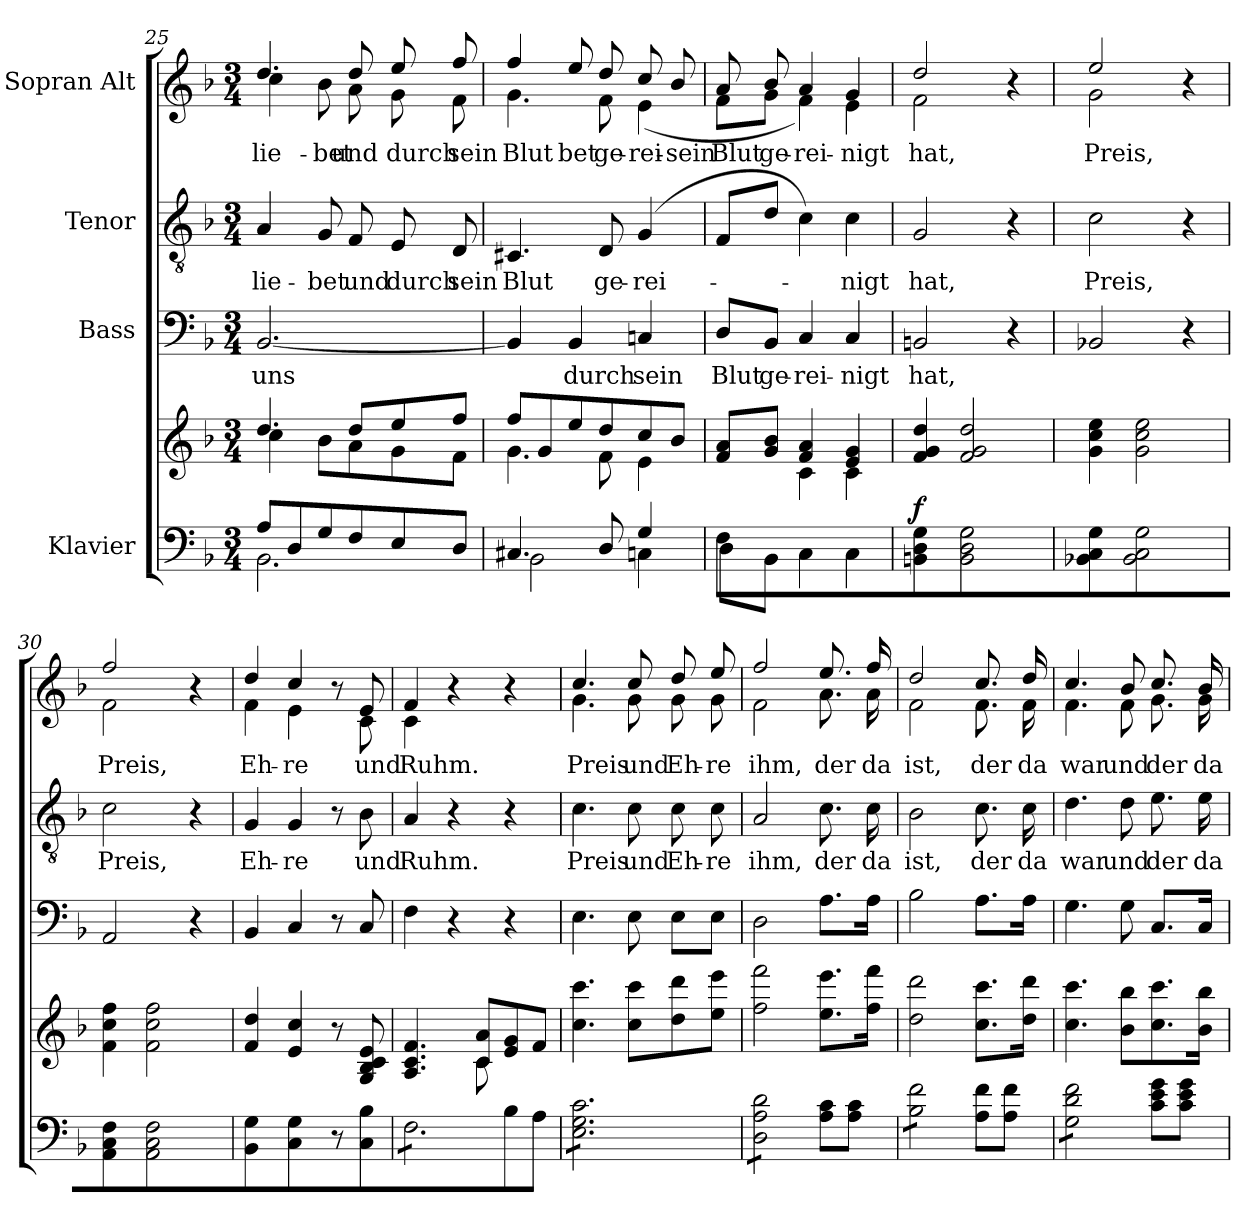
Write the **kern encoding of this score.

**kern	**kern	**dynam	**kern	**text	**kern	**text	**kern	**text
*part4	*part4	*part4	*part3	*part3	*part2	*part2	*part1	*part1
*staff5	*staff4	*staff4/5	*staff3	*staff3	*staff2	*staff2	*staff1	*staff1
*I"Klavier	*	*	*I"Bass	*	*I"Tenor	*	*I"Sopran Alt	*
!!LO:LB:g=z
*clefF4	*clefG2	*	*clefF4	*	*clefGv2	*	*clefG2	*
*k[b-]	*k[b-]	*	*k[b-]	*	*k[b-]	*	*k[b-]	*
*M3/4	*M3/4	*	*M3/4	*	*M3/4	*	*M3/4	*
=25	=25	=25	=25	=25	=25	=25	=25	=25
*^	*^	*	*	*	*	*	*	*
!	!	!	!	!	!	!LO:LY:b	!	!LO:LY:b	!	!LO:LY:b
*	*	*	*	*	*	*	*	*	*^	*
!	!	!	!	!	!	!	!	!	!	!	!LO:LY:b
8A/L	2.BB-\	4.dd/	4cc\	.	[2.BB-/	uns	4A/	-lie-	4.dd/	4cc\	-lie-
8D/	.	.	.	.	.	.	.	.	.	.	.
!	!	!	!	!	!	!	!	!LO:LY:b	!	!	!LO:LY:b
8G/	.	.	8b-\L	.	.	.	8G/	-bet	.	8b-\	-bet
!	!	!	!	!	!	!	!	!LO:LY:b	!	!	!LO:LY:b
!	!	!	!	!	!	!	!	!	!	!	!LO:LY:b
8F/	.	8dd/L	8a\	.	.	.	8F/	und	8dd/	8a\	und
!	!	!	!	!	!	!	!	!LO:LY:b	!	!	!LO:LY:b
!	!	!	!	!	!	!	!	!	!	!	!LO:LY:b
8E/	.	8ee/	8g\	.	.	.	8E/	durch	8ee/	8g\	durch
!	!	!	!	!	!	!	!	!LO:LY:b	!	!	!LO:LY:b
!	!	!	!	!	!	!	!	!	!	!	!LO:LY:b
8D/J	.	8ff/J	8f\J	.	.	.	8D/	sein	8ff/	8f\	sein
=26	=26	=26	=26	=26	=26	=26	=26	=26	=26	=26	=26
!	!	!	!	!	!	!	!	!LO:LY:b	!	!	!LO:LY:b
!	!	!	!	!	!	!	!	!	!	!	!LO:LY:b
4.C#X/	2BB-\	8ff/L	4.g\	.	4BB-/]	.	4.C#X/	Blut	4ff/	4.g\	Blut
.	.	8g/	.	.	.	.	.	.	.	.	.
!	!	!	!	!	!	!LO:LY:b	!	!	!	!	!LO:LY:b
.	.	8ee/	.	.	4BB-/	durch	.	.	8ee/	.	-bet
!	!	!	!	!	!	!	!	!LO:LY:b	!	!	!LO:LY:b
!	!	!	!	!	!	!	!	!	!	!	!LO:LY:b
8D/	.	8dd/	8f\	.	.	.	8D/	ge-	8dd/	8f\	ge-
!	!	!	!	!	!	!LO:LY:b	!	!LO:LY:b	!	!	!LO:LY:b
!	!	!	!	!	!	!	!	!	!	!	!LO:LY:b
4G/	4Cn\	8cc/	4e\	.	4Cn/	sein	(4G/	-rei-	8cc/	(4e\	-rei-
!	!	!	!	!	!	!	!	!	!	!	!LO:LY:b
.	.	8b-/J	.	.	.	.	.	.	8b-/	.	sein
=27	=27	=27	=27	=27	=27	=27	=27	=27	=27	=27	=27
*	*	*	*^	*	*	*	*	*	*	*	*
!	!	!	!	!	!	!	!LO:LY:b	!	!	!	!	!LO:LY:b
8F/L	8D\L	8f/ 8a/L	4ryy	8ryy	.	8D/L	Blut	8F/L	.	8a/	8f\L	Blut
!	!	!	!	!	!	!	!LO:LY:b	!	!	!	!	!LO:LY:b
8ryy	8BB-\J	8g/ 8b-/J	.	8d\J	.	8BB-/J	ge-	8d/J	.	8b-/	8g\J	ge-
!	!	!	!	!	!	!	!LO:LY:b	!	!	!	!	!LO:LY:b
2ryy	4C\	4f/ 4a/	4c\	2ryy	.	4C/	-rei-	4c\)	.	4a/	4f\)	-rei-
!	!	!	!	!	!	!	!LO:LY:b	!	!LO:LY:b	!	!	!LO:LY:b
!	!	!	!	!	!	!	!	!	!	!	!	!LO:LY:b
.	4C\	4e/ 4g/	4c\	.	.	4C/	-nigt	4c\	-nigt	4g/	4e\	-nigt
*	*	*	*v	*v	*	*	*	*	*	*	*	*
=28	=28	=28	=28	=28	=28	=28	=28	=28	=28	=28	=28
!	!	!	!	!	!	!LO:LY:b	!	!LO:LY:b	!	!	!LO:LY:b
!	!	!	!	!LO:DY:a=2	!	!	!	!	!	!	!LO:LY:b
*v	*v	*	*	*	*	*	*	*	*	*	*
*	*v	*v	*	*	*	*	*	*	*	*
4BBn\ 4D\ 4G\	4f/ 4g/ 4dd/	f	2BBn/	hat,	2G/	hat,	2dd/	2f\	hat,
2BB\ 2D\ 2G\	2f/ 2g/ 2dd/	.	.	.	.	.	.	.	.
.	.	.	4r	.	4r	.	4r	4ryy	.
!!LO:LB:g=z	!!
=29	=29	=29	=29	=29	=29	=29	=29	=29	=29
!	!	!	!	!	!	!LO:LY:b	!	!	!LO:LY:b
4BB-X\ 4C\ 4G\	4g\ 4cc\ 4ee\	.	2BB-X/	.	2c\	Preis,	2ee/	2g\	Preis,
2BB-\ 2C\ 2G\	2g\ 2cc\ 2ee\	.	.	.	.	.	.	.	.
.	.	.	4r	.	4r	.	4r	4ryy	.
=30	=30	=30	=30	=30	=30	=30	=30	=30	=30
!	!	!	!	!	!	!LO:LY:b	!	!	!LO:LY:b
4AA/ 4C/ 4F/	4f\ 4cc\ 4ff\	.	2AA/	.	2c\	Preis,	2ff/	2f\	Preis,
2AA/ 2C/ 2F/	2f\ 2cc\ 2ff\	.	.	.	.	.	.	.	.
.	.	.	4r	.	4r	.	4r	4ryy	.
=31	=31	=31	=31	=31	=31	=31	=31	=31	=31
!	!	!	!	!	!	!LO:LY:b	!	!	!LO:LY:b
4BB-\ 4G\	4f/ 4dd/	.	4BB-/	.	4G/	Eh-	4dd/	4f\	Eh-
!	!	!	!	!	!	!LO:LY:b	!	!	!LO:LY:b
4C\ 4G\	4e/ 4cc/	.	4C/	.	4G/	-re	4cc/	4e\	-re
8r	8r	.	8r	.	8r	.	8r	8ryy	.
!	!	!	!	!	!	!LO:LY:b	!	!	!LO:LY:b
8C\ 8B-\	8G/ 8B-/ 8c/ 8e/	.	8C/	.	8B-\	und	8e/	8c\	und
=32	=32	=32	=32	=32	=32	=32	=32	=32	=32
*^	*^	*	*	*	*	*	*	*	*
!	!	!	!	!	!	!	!	!LO:LY:b	!	!	!LO:LY:b
*tremolo	*	*	*	*	*	*	*	*	*	*	*
4.ryy	8F\L	4.A/ 4.c/ 4.f/	4.ryy	.	4F\	.	4A/	Ruhm.	4f/	4c\	Ruhm.
.	8F\	.	.	.	.	.	.	.	.	.	.
.	8F\	.	.	.	4r	.	4r	.	4r	4ryy	.
8ryy	8F\	8c/ 8a/L	8c\L	.	.	.	.	.	.	.	.
8B-/	8F\	8e/ 8g/	4ryy	.	4r	.	4r	.	4r	4ryy	.
8A/J	8F\J	8f/J	.	.	.	.	.	.	.	.	.
*v	*v	*	*	*	*	*	*	*	*	*	*
*	*v	*v	*	*	*	*	*	*	*	*
=33	=33	=33	=33	=33	=33	=33	=33	=33	=33
!	!	!	!	!	!	!LO:LY:b	!	!	!LO:LY:b
8E\ 8G\ 8c\L	4.cc\ 4.ccc\	.	4.E\	.	4.c\	Preis	4.cc/	4.g\	Preis
8E\ 8G\ 8c\	.	.	.	.	.	.	.	.	.
8E\ 8G\ 8c\	.	.	.	.	.	.	.	.	.
!	!	!	!	!	!	!LO:LY:b	!	!	!LO:LY:b
8E\ 8G\ 8c\	8cc\ 8ccc\L	.	8E\	.	8c\	und	8cc/	8g\	und
!	!	!	!	!	!	!LO:LY:b	!	!	!LO:LY:b
8E\ 8G\ 8c\	8dd\ 8ddd\	.	8E\L	.	8c\	Eh-	8dd/	8g\	Eh-
!	!	!	!	!	!	!LO:LY:b	!	!	!LO:LY:b
8E\ 8G\ 8c\J	8ee\ 8eee\J	.	8E\J	.	8c\	-re	8ee/	8g\	-re
!!LO:PB:g=z	!!
=34	=34	=34	=34	=34	=34	=34	=34	=34	=34
!	!	!	!	!	!	!LO:LY:b	!	!	!LO:LY:b
8D\ 8A\ 8d\L	2ff\ 2fff\	.	2D\	.	2A/	ihm,	2ff/	2f\	ihm,
8D\ 8A\ 8d\	.	.	.	.	.	.	.	.	.
8D\ 8A\ 8d\	.	.	.	.	.	.	.	.	.
8D\ 8A\ 8d\J	.	.	.	.	.	.	.	.	.
*Xtremolo	*	*	*	*	*	*	*	*	*
!	!	!	!	!	!	!LO:LY:b	!	!	!LO:LY:b
8A\ 8c\L	8.ee\ 8.eee\L	.	8.A\L	.	8.c\	der	8.ee/	8.a\	der
8A\ 8c\J	.	.	.	.	.	.	.	.	.
!	!	!	!	!	!	!LO:LY:b	!	!	!LO:LY:b
.	16ff\ 16fff\Jk	.	16A\Jk	.	16c\	da	16ff/	16a\	da
=35	=35	=35	=35	=35	=35	=35	=35	=35	=35
!	!	!	!	!	!	!LO:LY:b	!	!	!LO:LY:b
*tremolo	*	*	*	*	*	*	*	*	*
8B-\ 8f\L	2dd\ 2ddd\	.	2B-\	.	2B-\	ist,	2dd/	2f\	ist,
8B-\ 8f\	.	.	.	.	.	.	.	.	.
8B-\ 8f\	.	.	.	.	.	.	.	.	.
8B-\ 8f\J	.	.	.	.	.	.	.	.	.
*Xtremolo	*	*	*	*	*	*	*	*	*
!	!	!	!	!	!	!LO:LY:b	!	!	!LO:LY:b
8A\ 8f\L	8.cc\ 8.ccc\L	.	8.A\L	.	8.c\	der	8.cc/	8.f\	der
8A\ 8f\J	.	.	.	.	.	.	.	.	.
!	!	!	!	!	!	!LO:LY:b	!	!	!LO:LY:b
.	16dd\ 16ddd\Jk	.	16A\Jk	.	16c\	da	16dd/	16f\	da
=36	=36	=36	=36	=36	=36	=36	=36	=36	=36
!	!	!	!	!	!	!LO:LY:b	!	!	!LO:LY:b
*tremolo	*	*	*	*	*	*	*	*	*
8G\ 8d\ 8f\L	4.cc\ 4.ccc\	.	4.G\	.	4.d\	war	4.cc/	4.f\	war
8G\ 8d\ 8f\	.	.	.	.	.	.	.	.	.
8G\ 8d\ 8f\	.	.	.	.	.	.	.	.	.
!	!	!	!	!	!	!LO:LY:b	!	!	!LO:LY:b
8G\ 8d\ 8f\J	8b-\ 8bb-\L	.	8G\	.	8d\	und	8b-/	8f\	und
*Xtremolo	*	*	*	*	*	*	*	*	*
!	!	!	!	!	!	!LO:LY:b	!	!	!LO:LY:b
8c\ 8e\ 8g\L	8.cc\ 8.ccc\	.	8.C/L	.	8.e\	der	8.cc/	8.g\	der
8c\ 8e\ 8g\J	.	.	.	.	.	.	.	.	.
!	!	!	!	!	!	!LO:LY:b	!	!	!LO:LY:b
.	16b-\ 16bb-\Jk	.	16C/Jk	.	16e\	da	16b-/	16g\	da
*	*	*	*	*	*	*	*v	*v	*
=	=	=	=	=	=	=	=	=
*-	*-	*-	*-	*-	*-	*-	*-	*-
